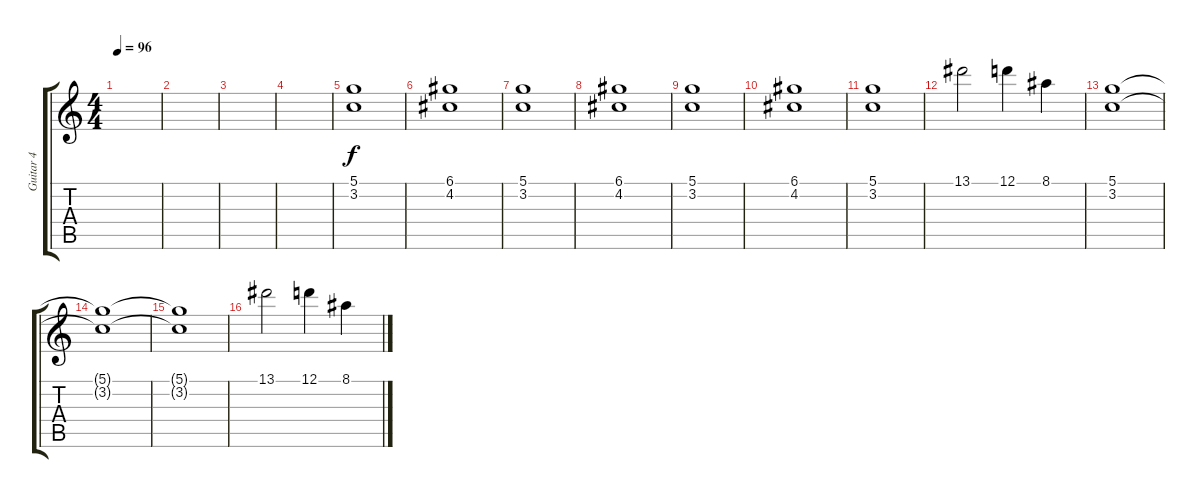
\track ("Guitar 4" "Guitar 4") {instrument distortionguitar}
\staff {score tabs}
\tuning (D4 A3 F3 C3 G2 C2) {hide}
\ts (4 4)
\tempo 96
\clef g2
\ks c
|
|
|
|
(5.1 3.2).1{volume 1} |
(6.1 4.2).1{volume 2} |
(5.1 3.2).1{volume 4} |
(6.1 4.2).1{volume 6} |
(5.1 3.2).1{volume 8} |
(6.1 4.2).1{volume 9} |
(5.1 3.2).1{volume 10} |
13.1.2 12.1.4 8.1.4 |
(5.1 3.2).1 |
(5.1{t} 3.2{t}).1 |
(5.1{t} 3.2{t}).1 |
13.1.2 12.1.4 8.1.4
